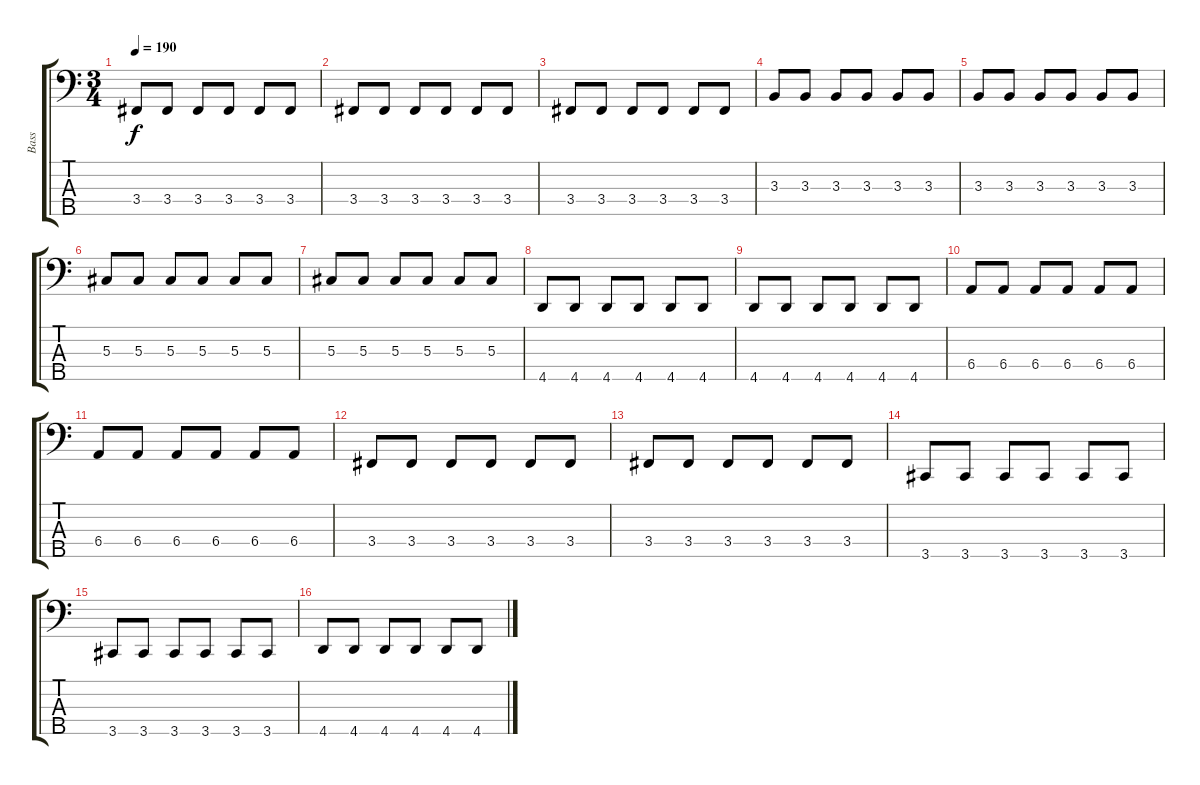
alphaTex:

\track ("Bass" "Bass") {instrument electricbasspick}
\staff {score tabs}
\tuning (Gb2 Db2 Ab1 Eb1 Bb0) {hide}
\ts (3 4)
\tempo 190
\clef f4
\ks c
3.4.8{dy f} 3.4.8 3.4.8 3.4.8 3.4.8 3.4.8 |
3.4.8 3.4.8 3.4.8 3.4.8 3.4.8 3.4.8 |
3.4.8 3.4.8 3.4.8 3.4.8 3.4.8 3.4.8 |
3.3.8 3.3.8 3.3.8 3.3.8 3.3.8 3.3.8 |
3.3.8 3.3.8 3.3.8 3.3.8 3.3.8 3.3.8 |
5.3.8 5.3.8 5.3.8 5.3.8 5.3.8 5.3.8 |
5.3.8 5.3.8 5.3.8 5.3.8 5.3.8 5.3.8 |
4.5.8 4.5.8 4.5.8 4.5.8 4.5.8 4.5.8 |
4.5.8 4.5.8 4.5.8 4.5.8 4.5.8 4.5.8 |
6.4.8 6.4.8 6.4.8 6.4.8 6.4.8 6.4.8 |
6.4.8 6.4.8 6.4.8 6.4.8 6.4.8 6.4.8 |
3.4.8 3.4.8 3.4.8 3.4.8 3.4.8 3.4.8 |
3.4.8 3.4.8 3.4.8 3.4.8 3.4.8 3.4.8 |
3.5.8 3.5.8 3.5.8 3.5.8 3.5.8 3.5.8 |
3.5.8 3.5.8 3.5.8 3.5.8 3.5.8 3.5.8 |
4.5.8 4.5.8 4.5.8 4.5.8 4.5.8 4.5.8
